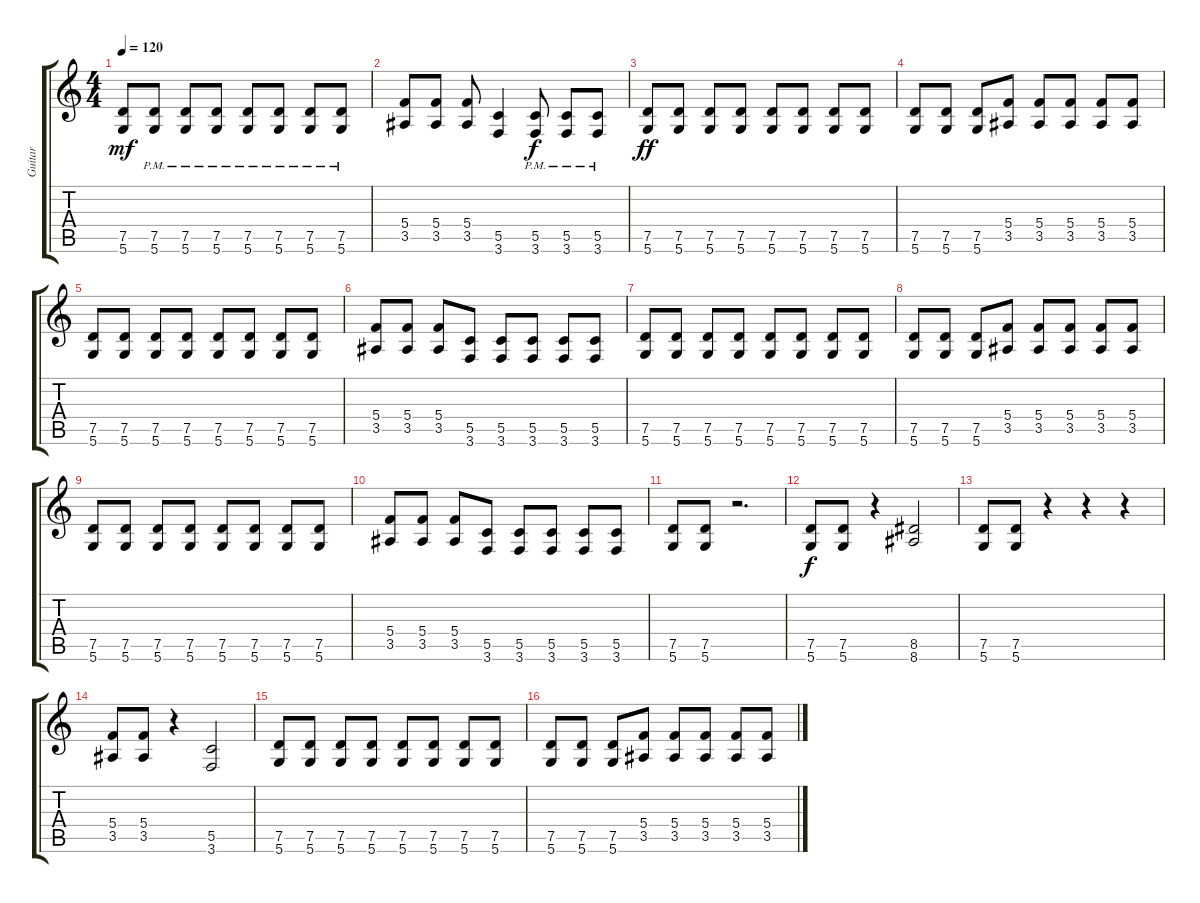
\track ("Guitar" "Guitar") {instrument distortionguitar}
\staff {score tabs}
\tuning (D4 A3 F3 C3 G2 D2) {hide}
\ts (4 4)
\tempo 120
\clef g2
\ks c
(7.5 5.6).8{dy mf} (7.5{pm} 5.6{pm}).8 (7.5{pm} 5.6{pm}).8 (7.5{pm} 5.6{pm}).8 (7.5{pm} 5.6{pm}).8 (7.5{pm} 5.6{pm}).8 (7.5{pm} 5.6{pm}).8 (7.5{pm} 5.6{pm}).8 |
(5.4 3.5).8 (5.4 3.5).8 (5.4 3.5).8 (5.5 3.6).4 (5.5{pm} 3.6{pm}).8{dy f} (5.5{pm} 3.6{pm}).8 (5.5{pm} 3.6{pm}).8 |
(7.5 5.6).8{dy ff} (7.5 5.6).8 (7.5 5.6).8 (7.5 5.6).8 (7.5 5.6).8 (7.5 5.6).8 (7.5 5.6).8 (7.5 5.6).8 |
(7.5 5.6).8 (7.5 5.6).8 (7.5 5.6).8 (5.4 3.5).8 (5.4 3.5).8 (5.4 3.5).8 (5.4 3.5).8 (5.4 3.5).8 |
(7.5 5.6).8 (7.5 5.6).8 (7.5 5.6).8 (7.5 5.6).8 (7.5 5.6).8 (7.5 5.6).8 (7.5 5.6).8 (7.5 5.6).8 |
(5.4 3.5).8 (5.4 3.5).8 (5.4 3.5).8 (5.5 3.6).8 (5.5 3.6).8 (5.5 3.6).8 (5.5 3.6).8 (5.5 3.6).8 |
(7.5 5.6).8 (7.5 5.6).8 (7.5 5.6).8 (7.5 5.6).8 (7.5 5.6).8 (7.5 5.6).8 (7.5 5.6).8 (7.5 5.6).8 |
(7.5 5.6).8 (7.5 5.6).8 (7.5 5.6).8 (5.4 3.5).8 (5.4 3.5).8 (5.4 3.5).8 (5.4 3.5).8 (5.4 3.5).8 |
(7.5 5.6).8 (7.5 5.6).8 (7.5 5.6).8 (7.5 5.6).8 (7.5 5.6).8 (7.5 5.6).8 (7.5 5.6).8 (7.5 5.6).8 |
(5.4 3.5).8 (5.4 3.5).8 (5.4 3.5).8 (5.5 3.6).8 (5.5 3.6).8 (5.5 3.6).8 (5.5 3.6).8 (5.5 3.6).8 |
(7.5 5.6).8 (7.5 5.6).8 r.2{d} |
(7.5 5.6).8{dy f} (7.5 5.6).8 r.4 (8.5 8.6).2 |
(7.5 5.6).8 (7.5 5.6).8 r.4 r.4 r.4 |
(5.4 3.5).8 (5.4 3.5).8 r.4 (5.5 3.6).2 |
(7.5 5.6).8 (7.5 5.6).8 (7.5 5.6).8 (7.5 5.6).8 (7.5 5.6).8 (7.5 5.6).8 (7.5 5.6).8 (7.5 5.6).8 |
(7.5 5.6).8 (7.5 5.6).8 (7.5 5.6).8 (5.4 3.5).8 (5.4 3.5).8 (5.4 3.5).8 (5.4 3.5).8 (5.4 3.5).8
